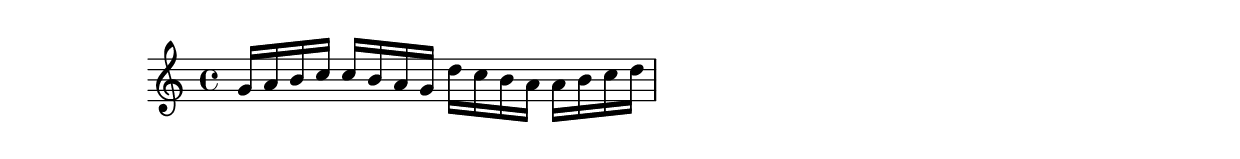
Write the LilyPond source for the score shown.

\version "1.3.146"
\score{
	\notes\relative c''{
%		\stemUp
%		[a16 b b c]
%		[c b b a]
%		\stemDown
%		[c b b a]
%		[a b b c]
		\stemUp
		[g16 a b c]
		[c b a g]
		\stemDown
		[d' c b a]
		[a b c d]
	}
	\paper{
		linewidth=-1.
	}
}

